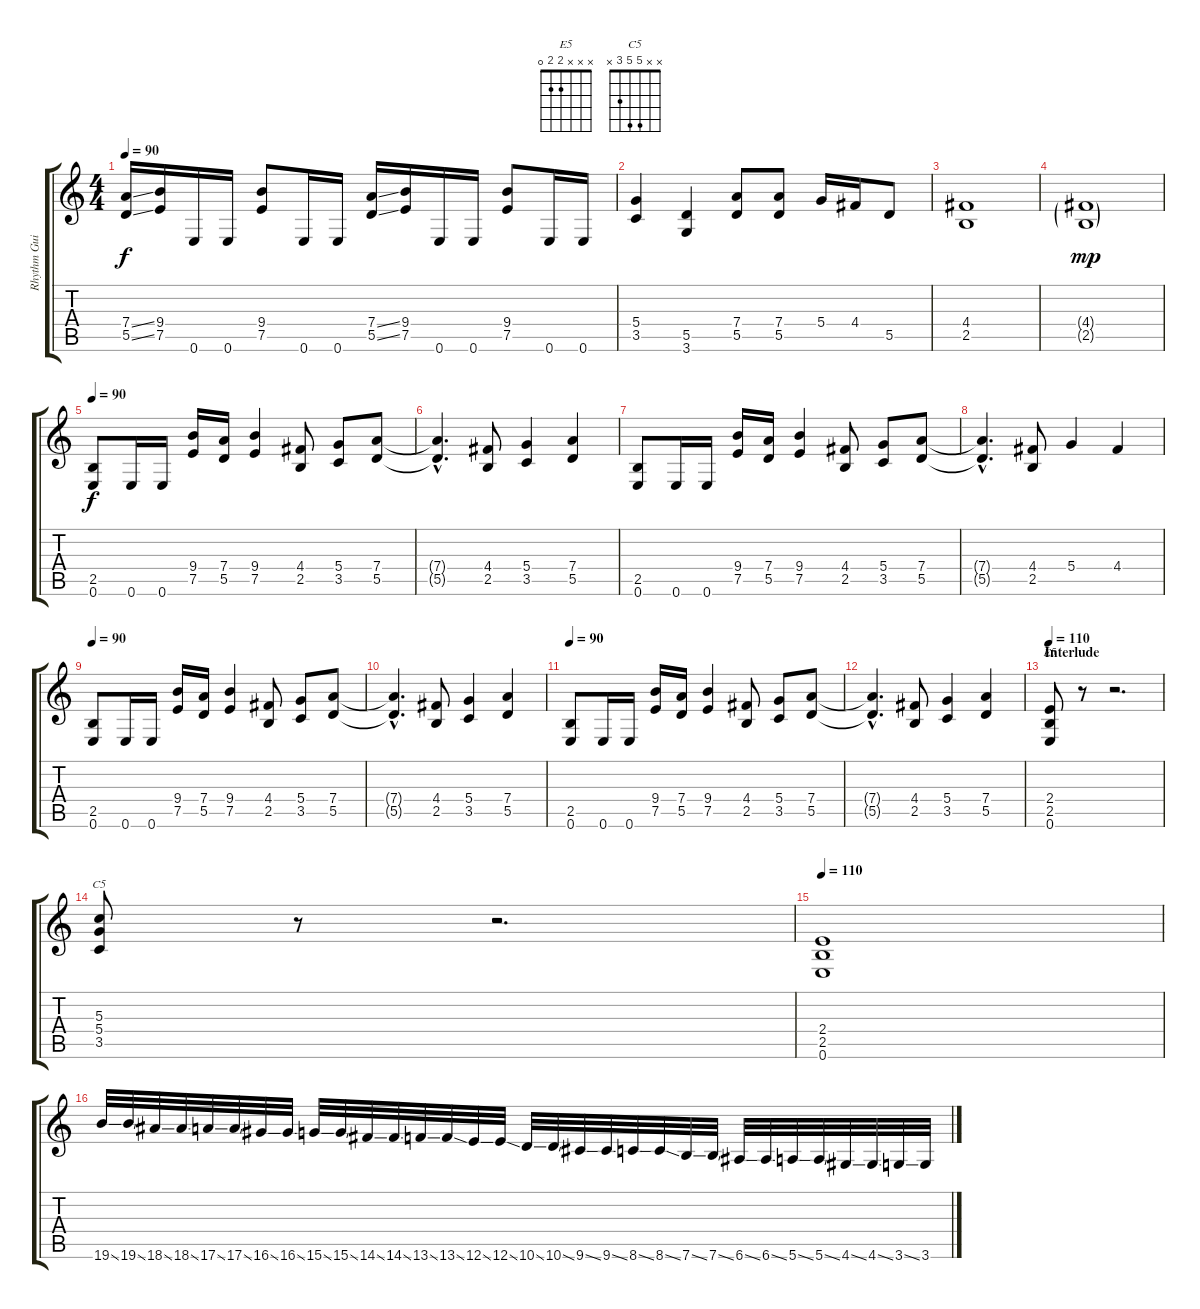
\track ("Rhythm Guitar" "Rhythm Gui") {instrument distortionguitar}
\staff {score tabs}
\tuning (E4 B3 G3 D3 A2 E2) {hide}
\chord ("E5" x x x 2 2 0)
\chord ("C5" x x 5 5 3 x)
\ts (4 4)
\tempo 90
\clef g2
\ks c
(7.4{ss} 5.5{ss}).16{dy f} (9.4 7.5).16 0.6.16 0.6.16 (9.4 7.5).8 0.6.16 0.6.16 (7.4{ss} 5.5{ss}).16 (9.4 7.5).16 0.6.16 0.6.16 (9.4 7.5).8 0.6.16 0.6.16 |
(5.4 3.5).4 (5.5 3.6).4 (7.4 5.5).8 (7.4 5.5).8 5.4.16 4.4.16 5.5.8 |
(4.4 2.5).1 |
(4.4{g} 2.5{g}).1{dy mp} |
\tempo 90
(2.5 0.6).8{dy f} 0.6.16 0.6.16 (9.4 7.5).16 (7.4 5.5).16 (9.4 7.5).4 (4.4 2.5).8 (5.4 3.5).8 (7.4 5.5).8 |
(7.4{hac t} 5.5{hac t}).4{d} (4.4 2.5).8 (5.4 3.5).4 (7.4 5.5).4 |
(2.5 0.6).8 0.6.16 0.6.16 (9.4 7.5).16 (7.4 5.5).16 (9.4 7.5).4 (4.4 2.5).8 (5.4 3.5).8 (7.4 5.5).8 |
(7.4{hac t} 5.5{hac t}).4{d} (4.4 2.5).8 5.4.4 4.4.4 |
\tempo 90
(2.5 0.6).8 0.6.16 0.6.16 (9.4 7.5).16 (7.4 5.5).16 (9.4 7.5).4 (4.4 2.5).8 (5.4 3.5).8 (7.4 5.5).8 |
(7.4{hac t} 5.5{hac t}).4{d} (4.4 2.5).8 (5.4 3.5).4 (7.4 5.5).4 |
\tempo 90
(2.5 0.6).8 0.6.16 0.6.16 (9.4 7.5).16 (7.4 5.5).16 (9.4 7.5).4 (4.4 2.5).8 (5.4 3.5).8 (7.4 5.5).8 |
(7.4{hac t} 5.5{hac t}).4{d} (4.4 2.5).8 (5.4 3.5).4 (7.4 5.5).4 |
\section ("" "Interlude")
\tempo 110
(2.4 2.5 0.6).8{ch "E5"} r.8 r.2{d} |
(5.3 5.4 3.5).8{ch "C5"} r.8 r.2{d} |
\tempo 110
(2.4 2.5 0.6).1 |
19.6{ss}.32 19.6{ss}.32 18.6{ss}.32 18.6{ss}.32 17.6{ss}.32 17.6{ss}.32 16.6{ss}.32 16.6{ss}.32 15.6{ss}.32 15.6{ss}.32 14.6{ss}.32 14.6{ss}.32 13.6{ss}.32 13.6{ss}.32 12.6{ss}.32 12.6{ss}.32 10.6{ss}.32 10.6{ss}.32 9.6{ss}.32 9.6{ss}.32 8.6{ss}.32 8.6{ss}.32 7.6{ss}.32 7.6{ss}.32 6.6{ss}.32 6.6{ss}.32 5.6{ss}.32 5.6{ss}.32 4.6{ss}.32 4.6{ss}.32 3.6{ss}.32 3.6.32
